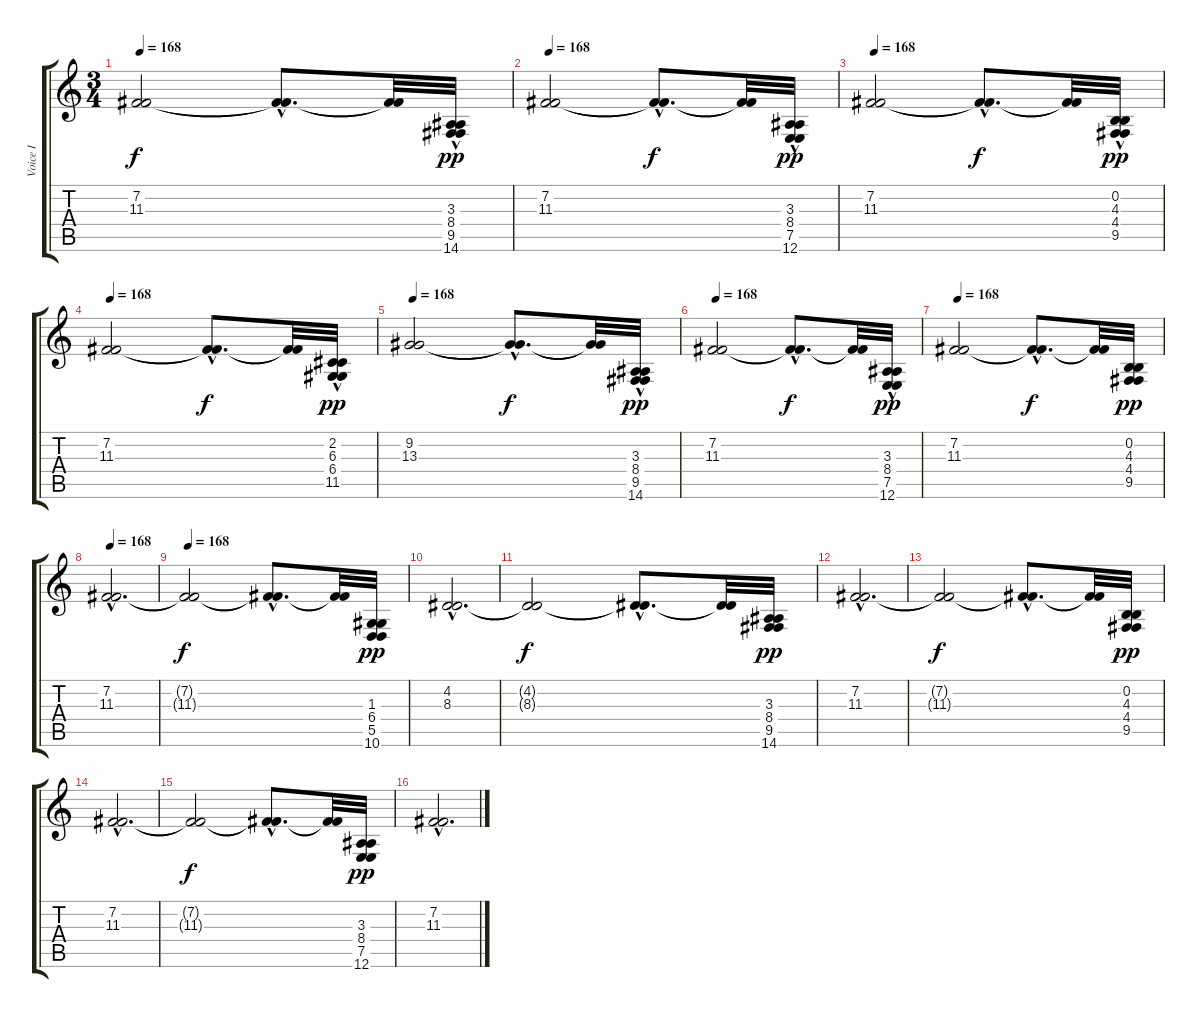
\track ("Voice I" "Voice I") {instrument stringensemble1}
\staff {score tabs}
\tuning (E4 B3 G3 D3 A2 E2) {hide}
\ts (3 4)
\tempo 168
\clef g2
\ks c
(7.2{t} 11.3{t}).2{dy f} (7.2{hac t} 11.3{hac t}).8{d} (7.2{t} 11.3{t}).32 (3.3{hac} 8.4{hac} 9.5{hac} 14.6{hac}).32{dy pp} |
\tempo 168
(7.2 11.3).2 (7.2{hac t} 11.3{hac t}).8{d dy f} (7.2{t} 11.3{t}).32 (3.3{hac} 8.4{hac} 7.5{hac} 12.6{hac}).32{dy pp} |
\tempo 168
(7.2 11.3).2 (7.2{hac t} 11.3{hac t}).8{d dy f} (7.2{t} 11.3{t}).32 (0.2{hac} 4.3{hac} 4.4{hac} 9.5{hac}).32{dy pp} |
\tempo 168
(7.2 11.3).2 (7.2{hac t} 11.3{hac t}).8{d dy f} (7.2{t} 11.3{t}).32 (2.2{hac} 6.3{hac} 6.4{hac} 11.5{hac}).32{dy pp} |
\tempo 168
(9.2 13.3).2 (9.2{hac t} 13.3{hac t}).8{d dy f} (9.2{t} 13.3{t}).32 (3.3{hac} 8.4{hac} 9.5{hac} 14.6{hac}).32{dy pp} |
\tempo 168
(7.2 11.3).2 (7.2{hac t} 11.3{hac t}).8{d dy f} (7.2{t} 11.3{t}).32 (3.3{hac} 8.4{hac} 7.5{hac} 12.6{hac}).32{dy pp} |
\tempo 168
(7.2 11.3).2 (7.2{hac t} 11.3{hac t}).8{d dy f} (7.2{t} 11.3{t}).32 (0.2 4.3 4.4 9.5).32{dy pp} |
\tempo 168
(7.2{hac} 11.3{hac}).2{d} |
\tempo 168
(7.2{t} 11.3{t}).2{dy f} (7.2{hac t} 11.3{hac t}).8{d} (7.2{t} 11.3{t}).32 (1.3 6.4 5.5 10.6).32{dy pp} |
(4.2{hac} 8.3{hac}).2{d} |
(4.2{t} 8.3{t}).2{dy f} (4.2{hac t} 8.3{hac t}).8{d} (4.2{t} 8.3{t}).32 (3.3 8.4 9.5 14.6).32{dy pp} |
(7.2{hac} 11.3{hac}).2{d} |
(7.2{t} 11.3{t}).2{dy f} (7.2{hac t} 11.3{hac t}).8{d} (7.2{t} 11.3{t}).32 (0.2 4.3 4.4 9.5).32{dy pp} |
(7.2{hac} 11.3{hac}).2{d} |
(7.2{t} 11.3{t}).2{dy f} (7.2{hac t} 11.3{hac t}).8{d} (7.2{t} 11.3{t}).32 (3.3 8.4 7.5 12.6).32{dy pp} |
(7.2{hac} 11.3{hac}).2{d}
